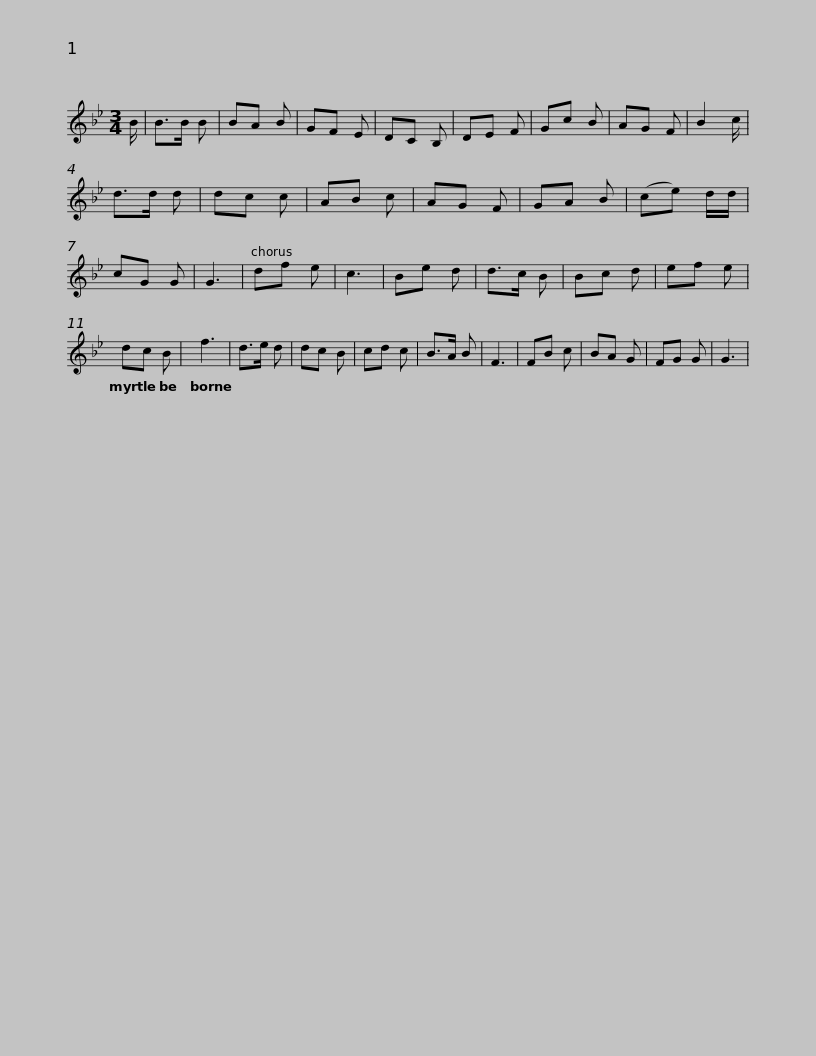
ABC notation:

X:1
L:1/8
M:3/4
I:linebreak $
K:Bb
V:1 treble
V:1
 B/ | B>B B | BA B | GF E | DC B, | %5
 DE F | Gc B | AG F |$ B2 c/ | d>d d | %10
 dc c | AB c | AG F | GA B | (ce) d/d/ | %15
 cG G | G3 |$ df e | c3 | Be d | %20
 d>c B | Bc d | ef e | dc B | f3 | %25
 d>e d |$ dc B | cd c | B>A B | F3 | %30
 FB c | BA G | FG G | G3 | %34
